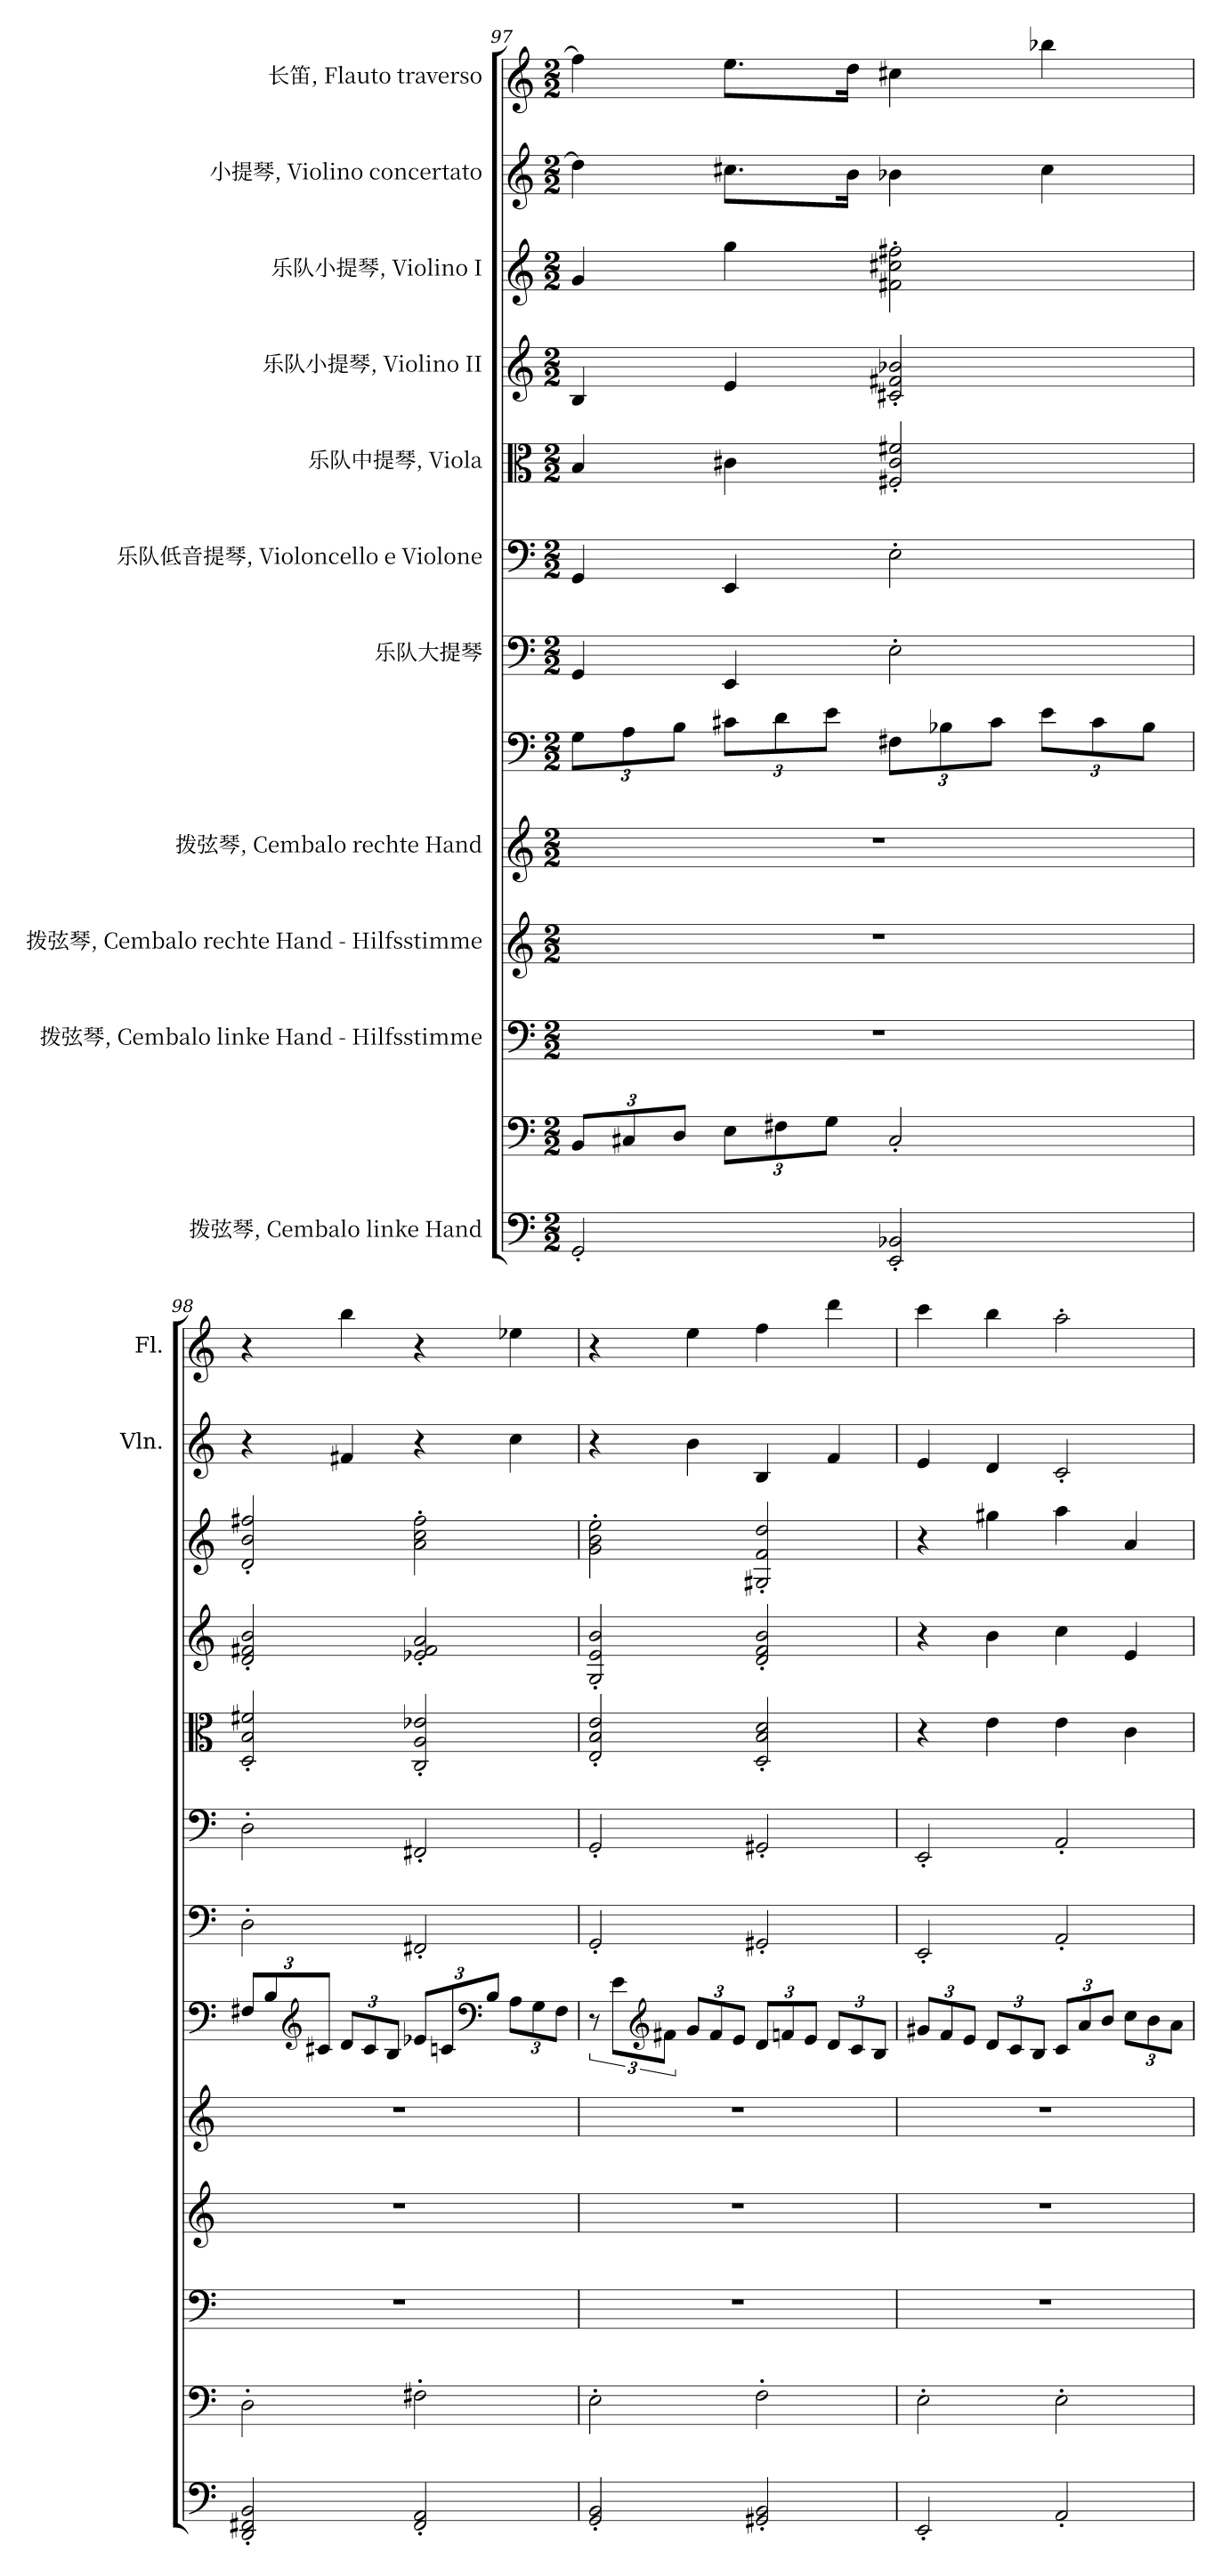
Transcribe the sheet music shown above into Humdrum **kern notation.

**kern	**kern	**kern	**kern	**kern	**kern	**kern	**kern	**kern	**kern	**kern	**kern	**kern
*part11	*part11	*part10	*part9	*part8	*part8	*part7	*part6	*part5	*part4	*part3	*part2	*part1
*staff13	*staff12	*staff11	*staff10	*staff9	*staff8	*staff7	*staff6	*staff5	*staff4	*staff3	*staff2	*staff1
*I"拨弦琴, Cembalo linke Hand	*	*I"拨弦琴, Cembalo linke Hand - Hilfsstimme	*I"拨弦琴, Cembalo rechte Hand - Hilfsstimme	*I"拨弦琴, Cembalo rechte Hand	*	*I"乐队大提琴	*I"乐队低音提琴, Violoncello e Violone	*I"乐队中提琴, Viola	*I"乐队小提琴, Violino II	*I"乐队小提琴, Violino I	*I"小提琴, Violino concertato	*I"长笛, Flauto traverso
*	*	*	*	*	*	*	*	*	*	*	*I'Vln.	*I'Fl.
*clefF4	*clefF4	*clefF4	*clefG2	*clefG2	*clefF4	*clefF4	*clefF4	*clefC3	*clefG2	*clefG2	*clefG2	*clefG2
*	*	*	*	*	*	*	*ITrd7c12	*	*	*	*	*
*k[]	*k[]	*k[]	*k[]	*k[]	*k[]	*k[]	*k[]	*k[]	*k[]	*k[]	*k[]	*k[]
*M2/2	*M2/2	*M2/2	*M2/2	*M2/2	*M2/2	*M2/2	*M2/2	*M2/2	*M2/2	*M2/2	*M2/2	*M2/2
*	*Xbrackettup	*	*	*	*Xbrackettup	*	*	*	*	*	*	*
=97	=97	=97	=97	=97	=97	=97	=97	=97	=97	=97	=97	=97
2GG'/	12BB/L	1r	1r	1r	12G\L	4GG/	4GGG/	4B/	4B/	4g/	4dd\]	4ff#\]
.	12C#X/	.	.	.	12A\	.	.	.	.	.	.	.
.	12D/J	.	.	.	12B\J	.	.	.	.	.	.	.
.	12E\L	.	.	.	12c#X\L	4EE/	4EEE/	4c#X\	4e/	4gg\	8.cc#X\L	8.ee\L
.	12F#X\	.	.	.	12d\	.	.	.	.	.	.	.
.	12G\J	.	.	.	12e\J	.	.	.	.	.	.	.
.	.	.	.	.	.	.	.	.	.	.	16b\Jk	16dd\Jk
2EE/' 2BB-X/'	2C#'/	.	.	.	12F#X\L	2E'\	2EE'\	2F#X/' 2c#/' 2f#X/'	2c#X/' 2f#X/' 2b-X/'	2f#X\' 2cc#X\' 2ff#X\'	4b-X\	4cc#X\
.	.	.	.	.	12B-X\	.	.	.	.	.	.	.
.	.	.	.	.	12c#\J	.	.	.	.	.	.	.
.	.	.	.	.	12e\L	.	.	.	.	.	4cc#\	4bb-X\
.	.	.	.	.	12c#\	.	.	.	.	.	.	.
.	.	.	.	.	12B-\J	.	.	.	.	.	.	.
!!LO:PB:g=z
=98	=98	=98	=98	=98	=98	=98	=98	=98	=98	=98	=98	=98
2DD/' 2FF#X/' 2BB/'	2D'\	1r	1r	1r	12F#X/L	2D'\	2DD'\	2D/' 2B/' 2f#X/'	2d/' 2f#X/' 2b/'	2d/' 2b/' 2ff#X/'	4r	4r
.	.	.	.	.	12B/	.	.	.	.	.	.	.
*	*	*	*	*	*clefG2	*	*	*	*	*	*	*
.	.	.	.	.	12c#X/J	.	.	.	.	.	.	.
.	.	.	.	.	12d/L	.	.	.	.	.	4f#X/	4bb\
.	.	.	.	.	12c#/	.	.	.	.	.	.	.
.	.	.	.	.	12B/J	.	.	.	.	.	.	.
2FF#/' 2AA/'	2F#X'\	.	.	.	12e-X/L	2FF#X'/	2FFF#X'/	2C/' 2A/' 2e-X/'	2e-X/' 2f#/' 2a/'	2a\' 2cc\' 2ff#\'	4r	4r
.	.	.	.	.	12cn/	.	.	.	.	.	.	.
*	*	*	*	*	*clefF4	*	*	*	*	*	*	*
.	.	.	.	.	12B/J	.	.	.	.	.	.	.
.	.	.	.	.	12A\L	.	.	.	.	.	4cc\	4ee-X\
.	.	.	.	.	12G\	.	.	.	.	.	.	.
.	.	.	.	.	12F#\J	.	.	.	.	.	.	.
=99	=99	=99	=99	=99	=99	=99	=99	=99	=99	=99	=99	=99
*	*	*	*	*	*brackettup	*	*	*	*	*	*	*
2GG/' 2BB/'	2E'\	1r	1r	1r	12r	2GG'/	2GGG'/	2E/' 2B/' 2e/'	2G/' 2e/' 2b/'	2g\' 2b\' 2ee\'	4r	4r
.	.	.	.	.	12e\L	.	.	.	.	.	.	.
*	*	*	*	*	*clefG2	*	*	*	*	*	*	*
.	.	.	.	.	12f#X\J	.	.	.	.	.	.	.
*	*	*	*	*	*Xbrackettup	*	*	*	*	*	*	*
.	.	.	.	.	12g/L	.	.	.	.	.	4b\	4ee\
.	.	.	.	.	12f#/	.	.	.	.	.	.	.
.	.	.	.	.	12e/J	.	.	.	.	.	.	.
2GG#X/' 2BB/'	2F'\	.	.	.	12d/L	2GG#X'/	2GGG#X'/	2D/' 2B/' 2d/'	2d/' 2f/' 2b/'	2G#X/' 2f/' 2dd/'	4B/	4ff\
.	.	.	.	.	12fn/	.	.	.	.	.	.	.
.	.	.	.	.	12e/J	.	.	.	.	.	.	.
.	.	.	.	.	12d/L	.	.	.	.	.	4f/	4ddd\
.	.	.	.	.	12c/	.	.	.	.	.	.	.
.	.	.	.	.	12B/J	.	.	.	.	.	.	.
!!LO:PB:g=z
=100	=100	=100	=100	=100	=100	=100	=100	=100	=100	=100	=100	=100
2EE'/	2E'\	1r	1r	1r	12g#X/L	2EE'/	2EEE'/	4r	4r	4r	4e/	4ccc\
.	.	.	.	.	12f/	.	.	.	.	.	.	.
.	.	.	.	.	12e/J	.	.	.	.	.	.	.
.	.	.	.	.	12d/L	.	.	4e\	4b\	4gg#X\	4d/	4bb\
.	.	.	.	.	12c/	.	.	.	.	.	.	.
.	.	.	.	.	12B/J	.	.	.	.	.	.	.
2AA'/	2E'\	.	.	.	12c/L	2AA'/	2AAA'/	4e\	4cc\	4aa\	2c'/	2aa'\
.	.	.	.	.	12a/	.	.	.	.	.	.	.
.	.	.	.	.	12b/J	.	.	.	.	.	.	.
.	.	.	.	.	12cc\L	.	.	4c\	4e/	4a/	.	.
.	.	.	.	.	12b\	.	.	.	.	.	.	.
.	.	.	.	.	12a\J	.	.	.	.	.	.	.
=	=	=	=	=	=	=	=	=	=	=	=	=
*-	*-	*-	*-	*-	*-	*-	*-	*-	*-	*-	*-	*-
